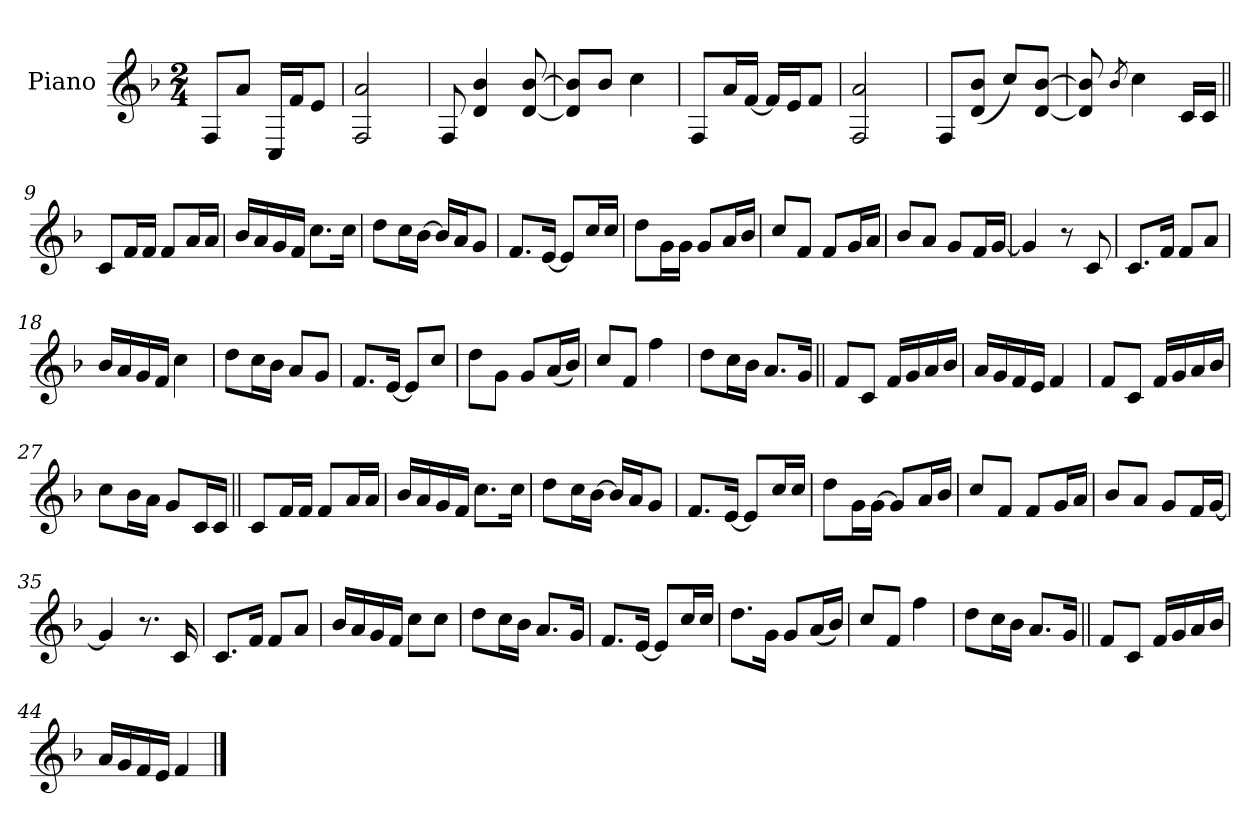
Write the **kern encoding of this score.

**kern
*part1
*staff1
*I"Piano
*I'Pno.
*clefG2
*k[b-]
*M2/4
*MM100
=1
8F!L
8a!J
16C!LL
16f!J
8e!J
=2
2F! 2a!
=3
8F!
4d! 4b-!
[8d! [8b-!
=4
8d!] 8b-!]L
8b-!J
4cc!
=5
8F!L
16a!L
[16f!JJ
16f!LL]
16e!J
8f!J
=6
2F! 2a!
=7
8F!L
(8d! 8b-!J
8cc!L)
[8d! [8b-!J
=8
8d!] 8b-!]
8qb-
4cc!
16cLL
16cJJ
=9||
8cL
16fL
16fJJ
8fL
16aL
16aJJ
=10
16b-LL
16a
16g
16fJJ
8.ccL
16ccJk
=11
8ddL
16ccL
[16b-JJ
16b-LL]
16aJ
8gJ
=12
8.fL
[16eJk
8eL]
16ccL
16ccJJ
=13
8ddL
16gL
16gJJ
8gL
16aL
16b-JJ
=14
8ccL
8fJ
8fL
16gL
16aJJ
=15
8b-L
8aJ
8gL
16fL
[16gJJ
=16
4g]
8r
8c
=17
8.cL
16fJk
8fL
8aJ
=18
16b-LL
16a
16g
16fJJ
4cc
=19
8ddL
16ccL
16b-JJ
8aL
8gJ
=20
8.fL
[16eJk
8eL]
8ccJ
=21
8ddL
8gJ
8gL
(16aL
16b-JJ)
=22
8ccL
8fJ
4ff
=23
8ddL
16ccL
16b-JJ
8.aL
16gJk
=24||
8fL
8c!J
16f!LL
16g!
16a!
16b-!JJ
=25
16a!LL
16g!
16f!
16e!JJ
4f!
=26
8f!L
8c!J
16f!LL
16g!
16a!
16b-!JJ
=27
8cc!L
16b-!L
16a!JJ
8g!L
16cL
16cJJ
=28||
8cL
16fL
16fJJ
8fL
16aL
16aJJ
=29
16b-LL
16a
16g
16fJJ
8.ccL
16ccJk
=30
8ddL
16ccL
[16b-JJ
16b-LL]
16aJ
8gJ
=31
8.fL
[16eJk
8eL]
16ccL
16ccJJ
=32
8ddL
16gL
[16gJJ
8gL]
16aL
16b-JJ
=33
8ccL
8fJ
8fL
16gL
16aJJ
=34
8b-L
8aJ
8gL
16fL
[16gJJ
=35
4g]
8.r
16c
=36
8.cL
16fJk
8fL
8aJ
=37
16b-LL
16a
16g
16fJJ
8ccL
8ccJ
=38
8ddL
16ccL
16b-JJ
8.aL
16gJk
=39
8.fL
[16eJk
8eL]
16ccL
16ccJJ
=40
8.ddL
16gJk
8gL
(16aL
16b-JJ)
=41
8ccL
8fJ
4ff
=42
8ddL
16ccL
16b-JJ
8.aL
16gJk
=43||
8fL
8c!J
16f!LL
16g!
16a!
16b-!JJ
=44
16a!LL
16g!
16f!
16e!JJ
4f!
==
*-
